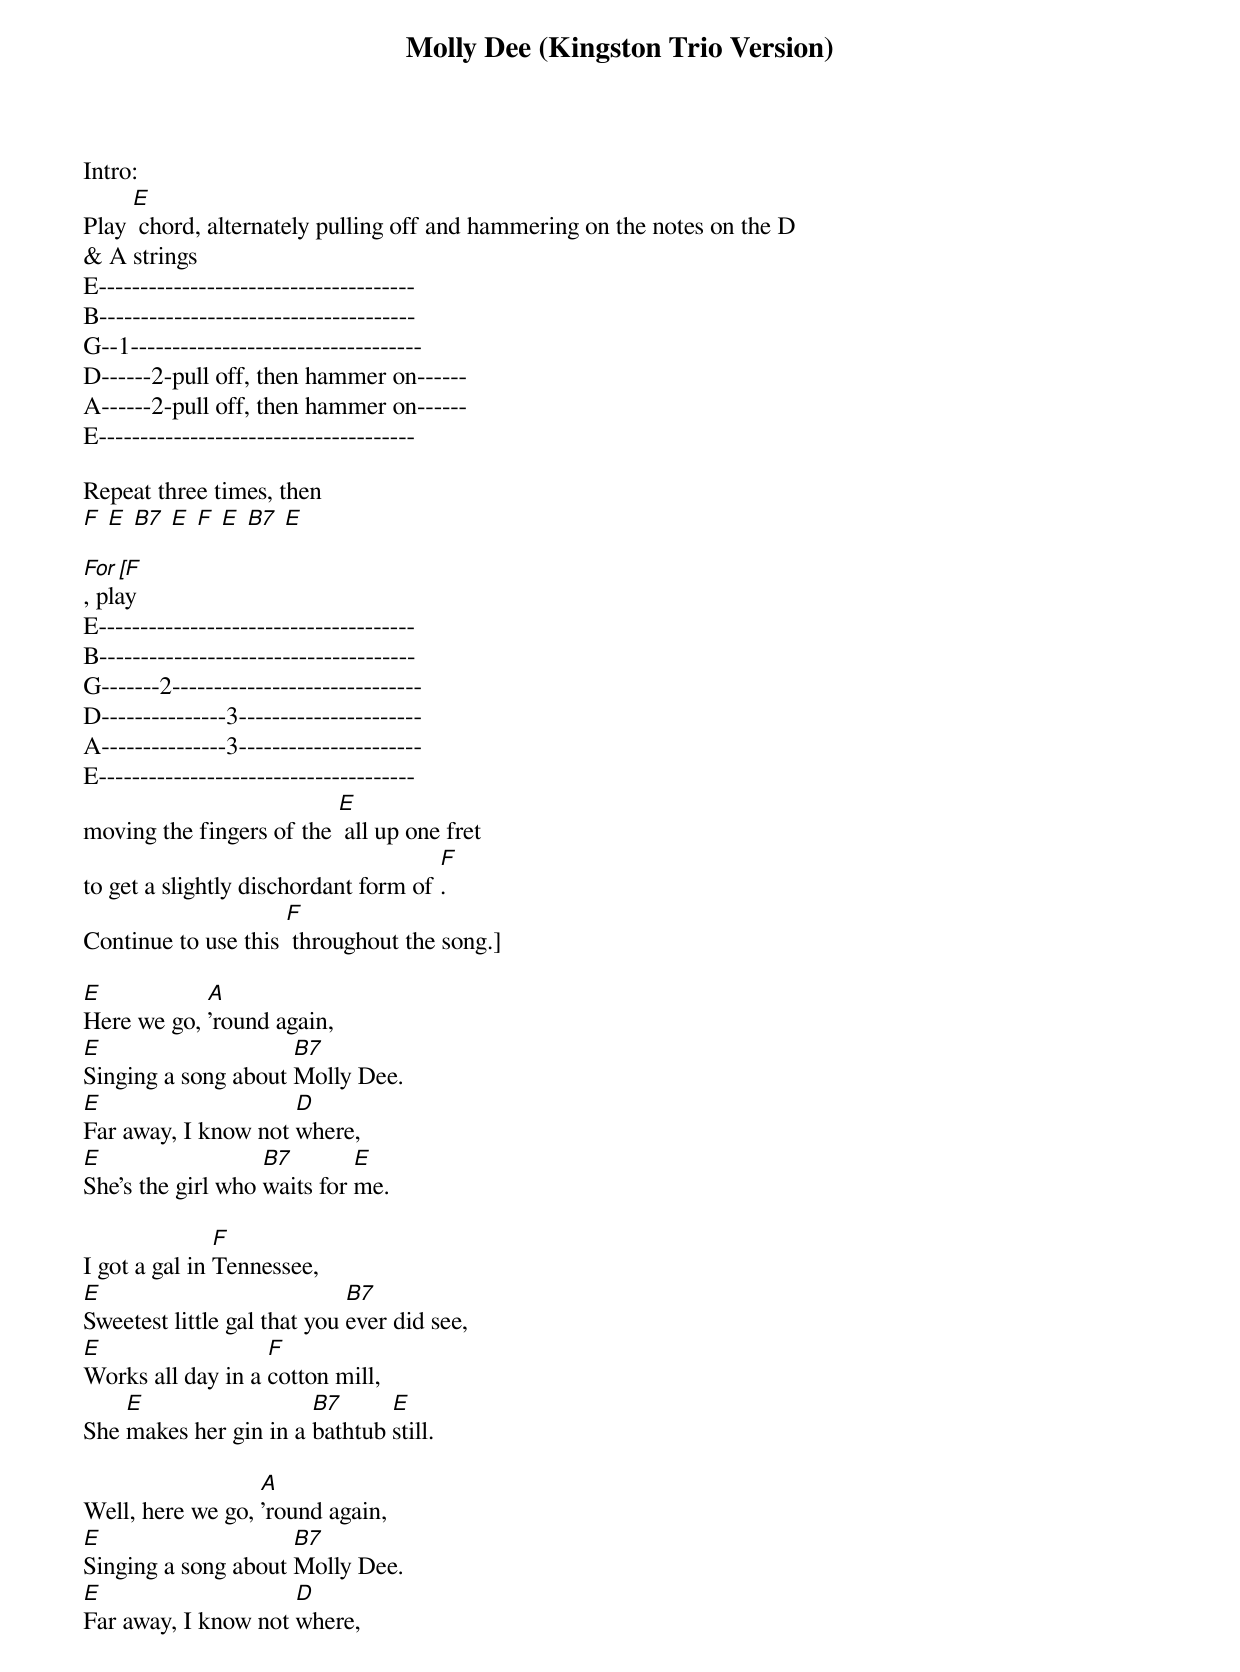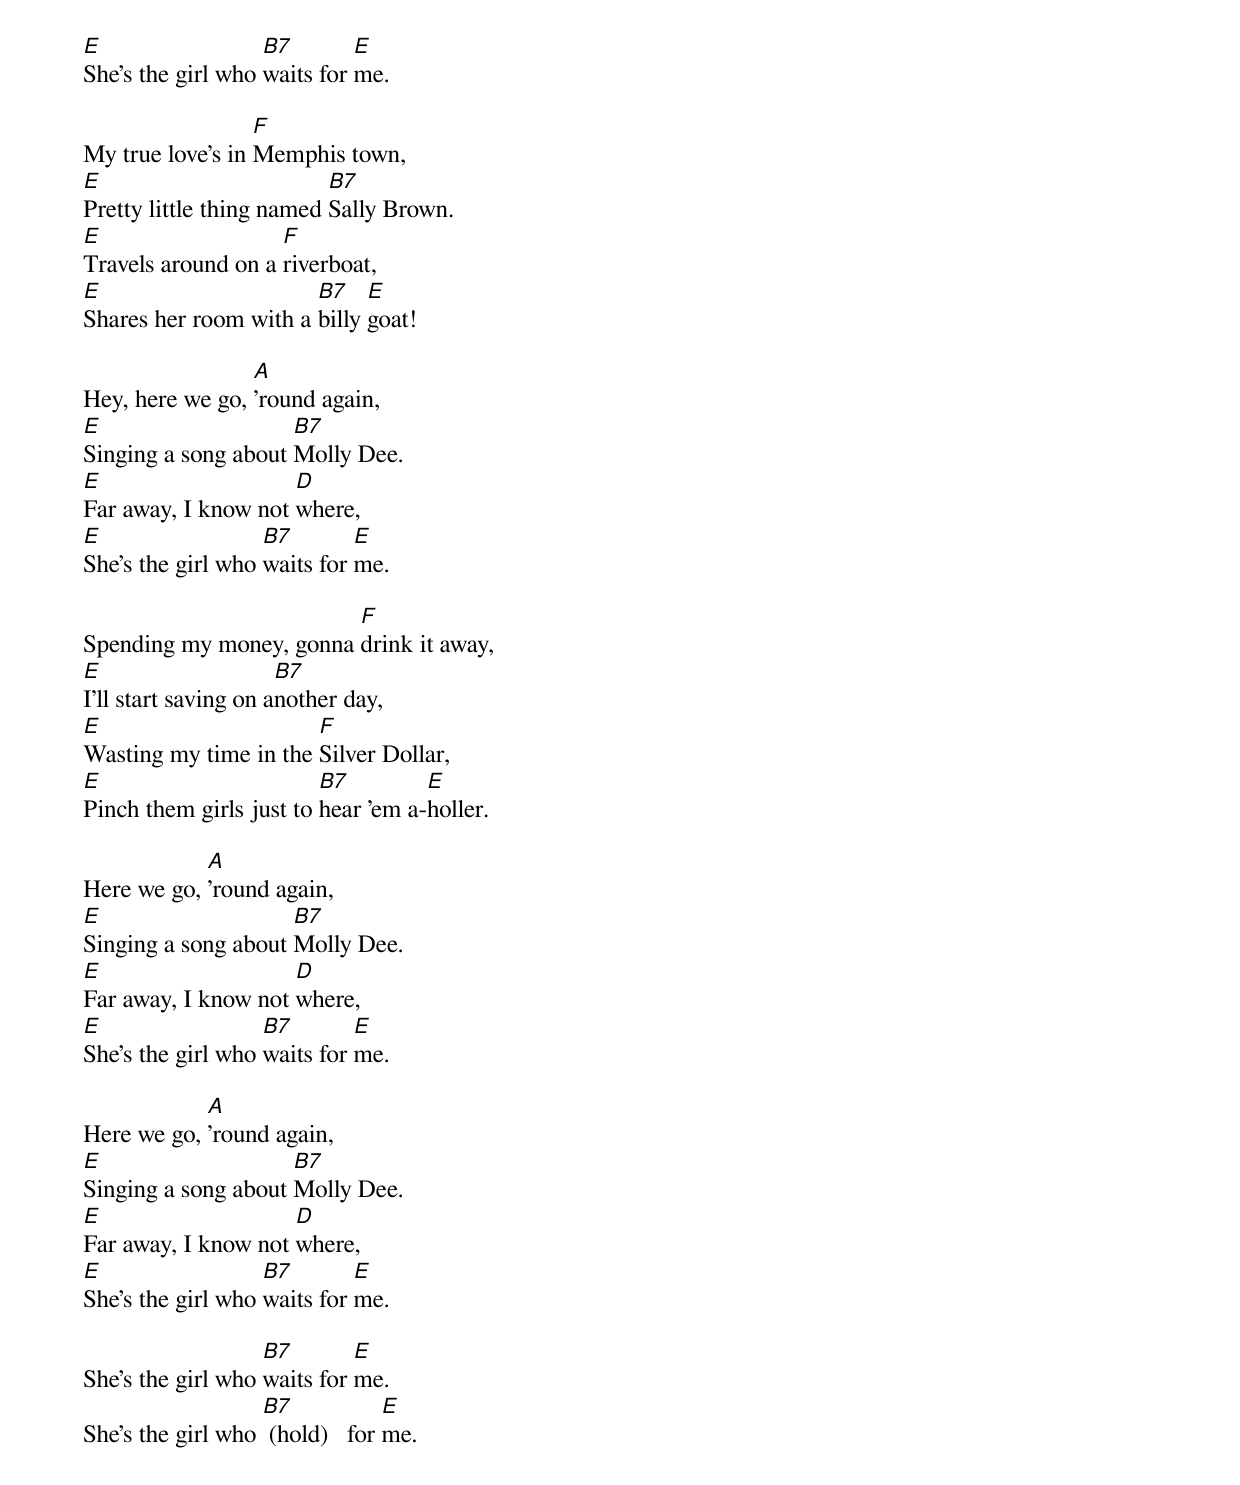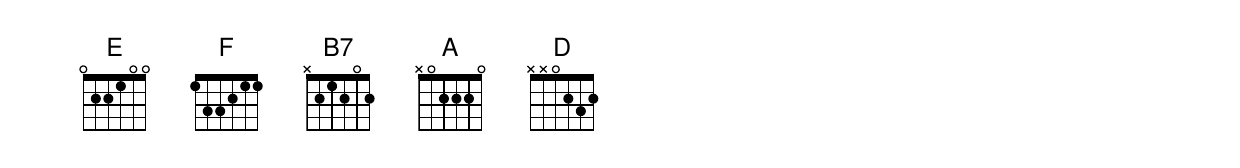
{title: Molly Dee (Kingston Trio Version)}
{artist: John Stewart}
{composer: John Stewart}
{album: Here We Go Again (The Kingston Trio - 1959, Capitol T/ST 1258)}

Intro:
Play [E] chord, alternately pulling off and hammering on the notes on the D
& A strings
E--------------------------------------
B--------------------------------------
G--1-----------------------------------
D------2-pull off, then hammer on------
A------2-pull off, then hammer on------
E--------------------------------------

Repeat three times, then
[F] [E] [B7] [E] [F] [E] [B7] [E]

[For [F], play
E--------------------------------------
B--------------------------------------
G-------2------------------------------
D---------------3----------------------
A---------------3----------------------
E--------------------------------------
moving the fingers of the [E] all up one fret
to get a slightly dischordant form of [F].
Continue to use this [F] throughout the song.]

[E]Here we go, [A]'round again,
[E]Singing a song about [B7]Molly Dee.
[E]Far away, I know not [D]where,
[E]She's the girl who [B7]waits for [E]me.

I got a gal in [F]Tennessee,
[E]Sweetest little gal that you [B7]ever did see,
[E]Works all day in a [F]cotton mill,
She [E]makes her gin in a [B7]bathtub [E]still.

Well, here we go, [A]'round again,
[E]Singing a song about [B7]Molly Dee.
[E]Far away, I know not [D]where,
[E]She's the girl who [B7]waits for [E]me.

My true love's in [F]Memphis town,
[E]Pretty little thing named [B7]Sally Brown.
[E]Travels around on a [F]riverboat,
[E]Shares her room with a [B7]billy [E]goat!

Hey, here we go, [A]'round again,
[E]Singing a song about [B7]Molly Dee.
[E]Far away, I know not [D]where,
[E]She's the girl who [B7]waits for [E]me.

Spending my money, gonna [F]drink it away,
[E]I'll start saving on a[B7]nother day,
[E]Wasting my time in the [F]Silver Dollar,
[E]Pinch them girls just to [B7]hear 'em a-[E]holler.

Here we go, [A]'round again,
[E]Singing a song about [B7]Molly Dee.
[E]Far away, I know not [D]where,
[E]She's the girl who [B7]waits for [E]me.

Here we go, [A]'round again,
[E]Singing a song about [B7]Molly Dee.
[E]Far away, I know not [D]where,
[E]She's the girl who [B7]waits for [E]me.

She's the girl who [B7]waits for [E]me.
She's the girl who [B7] (hold)   for [E]me.
